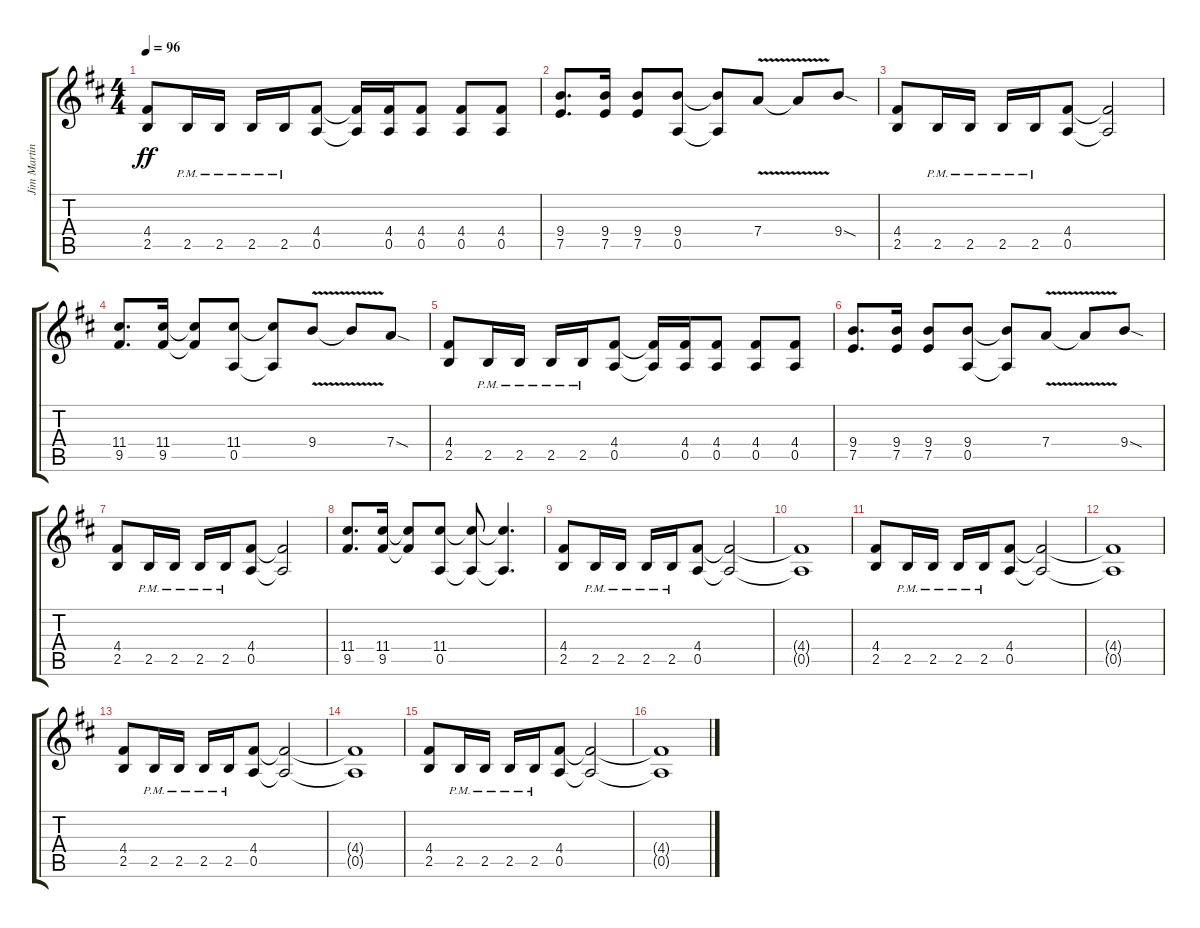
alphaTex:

\track ("Jim Martin" "Jim Martin") {instrument distortionguitar}
\staff {score tabs}
\tuning (E4 B3 G3 D3 A2 E2) {hide}
\ts (4 4)
\tempo 96
\clef g2
\ks d
(4.4 2.5).8{dy ff} 2.5{pm}.16 2.5{pm}.16 2.5{pm}.16 2.5{pm}.16 (4.4 0.5).8 (4.4{t} 0.5{t}).16 (4.4 0.5).16 (4.4 0.5).8 (4.4 0.5).8 (4.4 0.5).8 |
(9.4 7.5).8{d} (9.4 7.5).16 (9.4 7.5).8 (9.4 0.5).8 (9.4{t} 0.5{t}).8 7.4{v}.8 7.4{t}.8 9.4{sod}.8 |
(4.4 2.5).8 2.5{pm}.16 2.5{pm}.16 2.5{pm}.16 2.5{pm}.16 (4.4 0.5).8 (4.4{t} 0.5{t}).2 |
(11.4 9.5).8{d} (11.4 9.5).16 (11.4{t} 9.5{t}).8 (11.4 0.5).8 (11.4{t} 0.5{t}).8 9.4{v}.8 9.4{t}.8 7.4{sod}.8 |
(4.4 2.5).8 2.5{pm}.16 2.5{pm}.16 2.5{pm}.16 2.5{pm}.16 (4.4 0.5).8 (4.4{t} 0.5{t}).16 (4.4 0.5).16 (4.4 0.5).8 (4.4 0.5).8 (4.4 0.5).8 |
(9.4 7.5).8{d} (9.4 7.5).16 (9.4 7.5).8 (9.4 0.5).8 (9.4{t} 0.5{t}).8 7.4{v}.8 7.4{t}.8 9.4{sod}.8 |
(4.4 2.5).8 2.5{pm}.16 2.5{pm}.16 2.5{pm}.16 2.5{pm}.16 (4.4 0.5).8 (4.4{t} 0.5{t}).2 |
(11.4 9.5).8{d} (11.4 9.5).16 (11.4{t} 9.5{t}).8 (11.4 0.5).8 (11.4{t} 0.5{t}).8 (11.4{t} 0.5{t}).4{d} |
(4.4 2.5).8 2.5{pm}.16 2.5{pm}.16 2.5{pm}.16 2.5{pm}.16 (4.4 0.5).8 (4.4{t} 0.5{t}).2 |
(4.4{t} 0.5{t}).1 |
(4.4 2.5).8 2.5{pm}.16 2.5{pm}.16 2.5{pm}.16 2.5{pm}.16 (4.4 0.5).8 (4.4{t} 0.5{t}).2 |
(4.4{t} 0.5{t}).1 |
(4.4 2.5).8 2.5{pm}.16 2.5{pm}.16 2.5{pm}.16 2.5{pm}.16 (4.4 0.5).8 (4.4{t} 0.5{t}).2 |
(4.4{t} 0.5{t}).1 |
(4.4 2.5).8 2.5{pm}.16 2.5{pm}.16 2.5{pm}.16 2.5{pm}.16 (4.4 0.5).8 (4.4{t} 0.5{t}).2 |
(4.4{t} 0.5{t}).1
